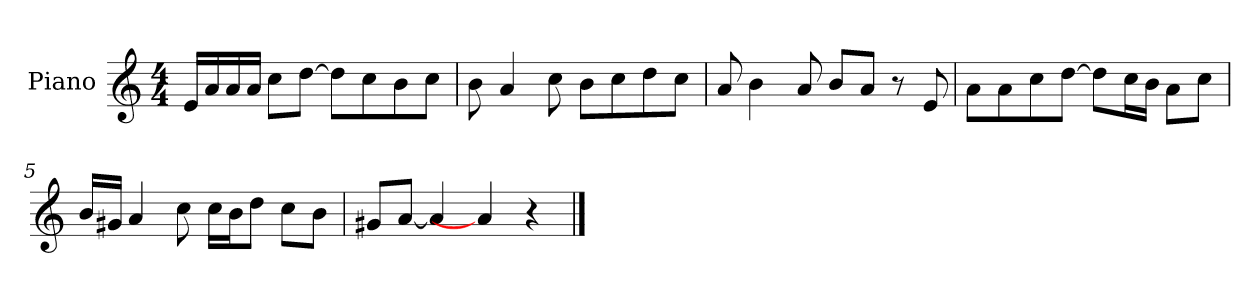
**kern
*part1
*staff1
*I"Piano
*I'P-no
*clefG2
*k[]
*M4/4
*MM90
=1
16e/LL
16a/
16a/
16a/JJ
8cc\L
[8dd\J
8dd\L]
8cc\
8b\
8cc\J
=2
8b\
4a/
8cc\
8b\L
8cc\
8dd\
8cc\J
=3
8a/
4b\
8a/
8b/L
8a/J
8r
8e/
=4
8a\L
8a\
8cc\
[8dd\J
8dd\L]
16cc\L
16b\JJ
8a\L
8cc\J
!!LO:LB:g=z
=5
16b/LL
16g#X/JJ
4a/
8cc\
16cc\LL
16b\J
8dd\J
8cc\L
8b\J
=6
8g#X/L
[8a/J
4a/]
4a/]
4r
==
*-
